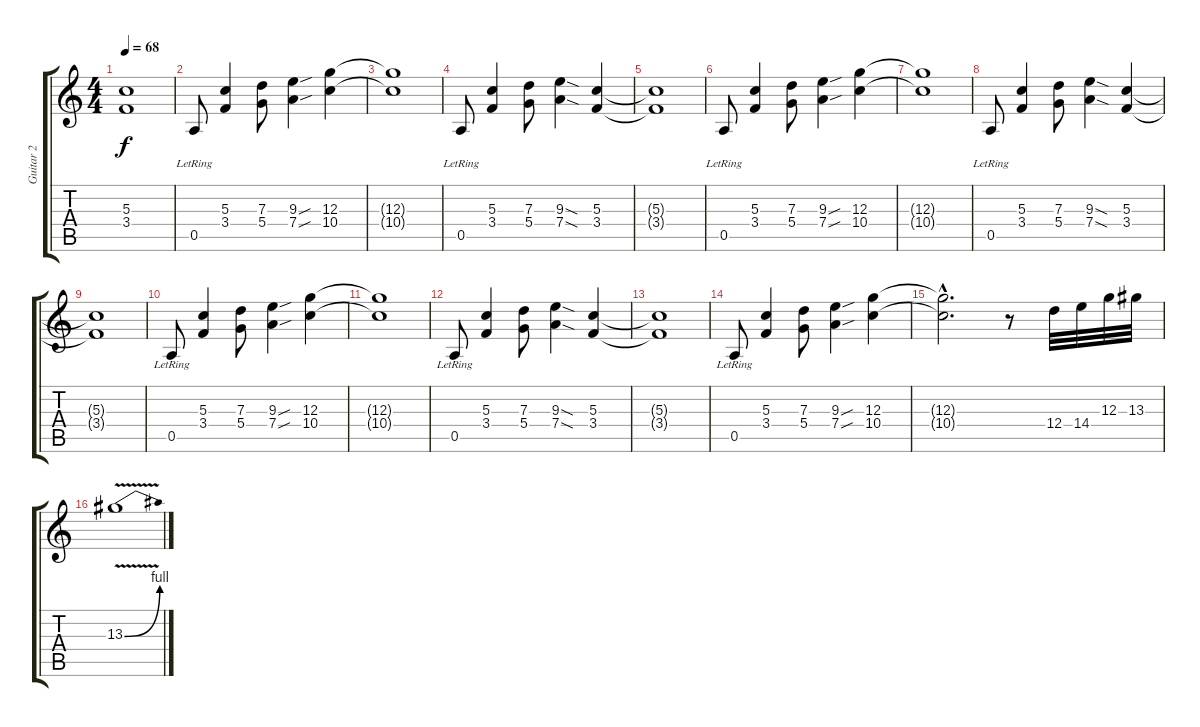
\track ("Guitar 2" "Guitar 2") {instrument distortionguitar}
\staff {score tabs}
\tuning (E4 B3 G3 D3 A2 D2) {hide}
\ts (4 4)
\tempo 68
\clef g2
\ks c
(5.3{t} 3.4{t}).1{dy f} |
0.5{lr}.8 (5.3 3.4).4 (7.3 5.4).8 (9.3{sou} 7.4{sou}).4 (12.3 10.4).4 |
(12.3{t} 10.4{t}).1 |
0.5{lr}.8 (5.3 3.4).4 (7.3 5.4).8 (9.3{sod} 7.4{sod}).4 (5.3 3.4).4 |
(5.3{t} 3.4{t}).1 |
0.5{lr}.8 (5.3 3.4).4 (7.3 5.4).8 (9.3{sou} 7.4{sou}).4 (12.3 10.4).4 |
(12.3{t} 10.4{t}).1 |
0.5{lr}.8 (5.3 3.4).4 (7.3 5.4).8 (9.3{sod} 7.4{sod}).4 (5.3 3.4).4 |
(5.3{t} 3.4{t}).1 |
0.5{lr}.8 (5.3 3.4).4 (7.3 5.4).8 (9.3{sou} 7.4{sou}).4 (12.3 10.4).4 |
(12.3{t} 10.4{t}).1 |
0.5{lr}.8 (5.3 3.4).4 (7.3 5.4).8 (9.3{sod} 7.4{sod}).4 (5.3 3.4).4 |
(5.3{t} 3.4{t}).1 |
0.5{lr}.8 (5.3 3.4).4 (7.3 5.4).8 (9.3{sou} 7.4{sou}).4 (12.3 10.4).4 |
(12.3{hac t} 10.4{hac t}).2{d} r.8 12.4.32 14.4.32 12.3.32 13.3.32 |
13.3{be (bend 0 0 60 4) v}.1
